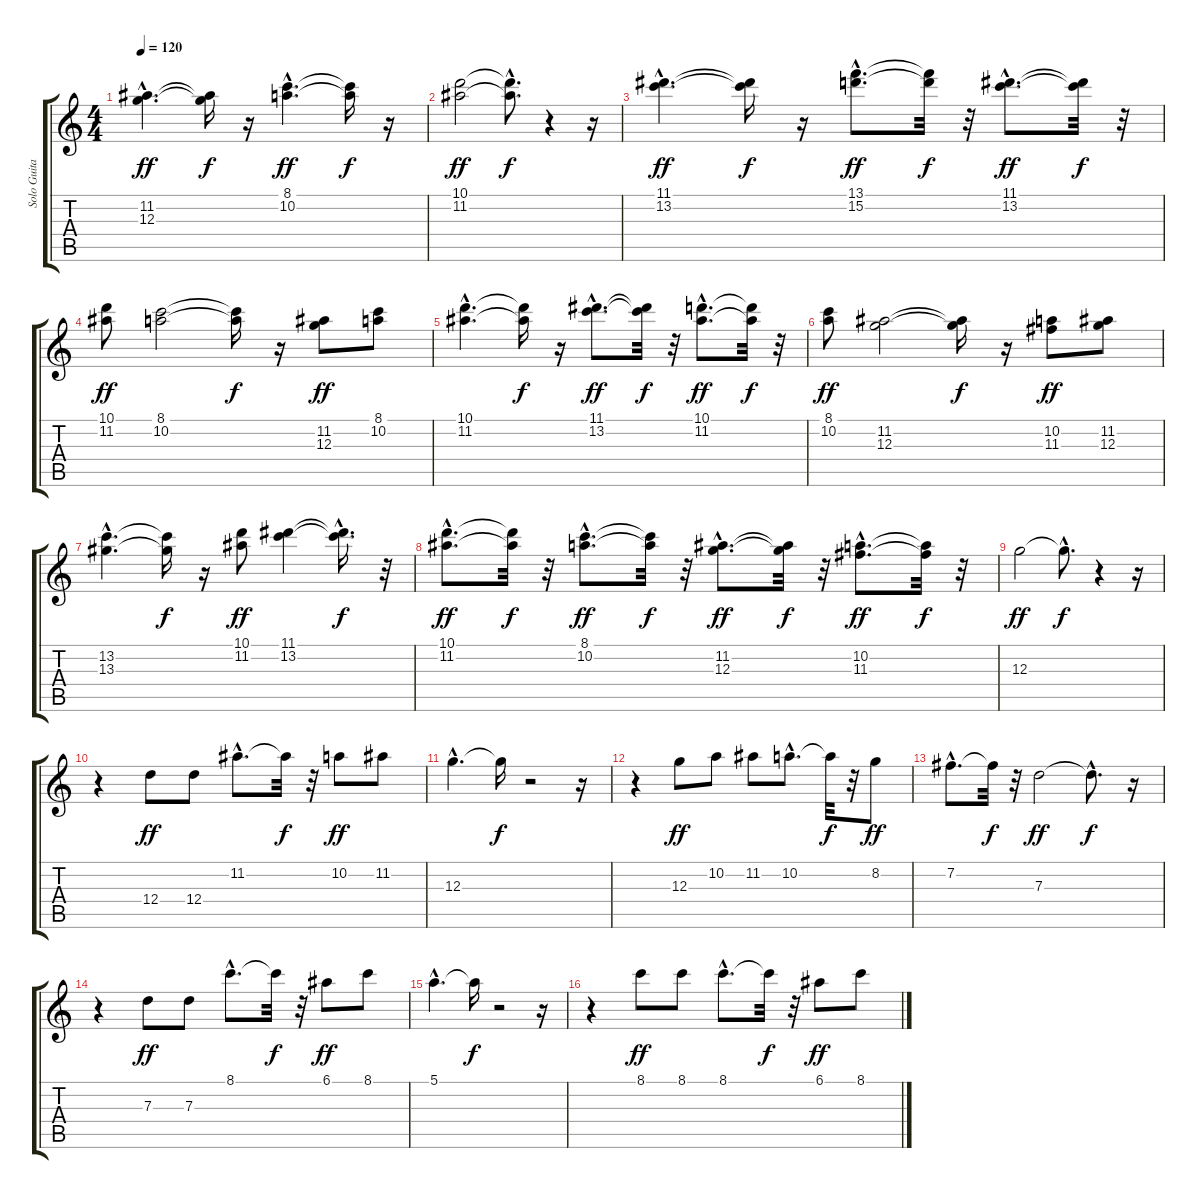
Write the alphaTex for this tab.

\track ("Solo Guitar" "Solo Guita") {instrument overdrivenguitar}
\staff {score tabs}
\tuning (E4 B3 G3 D3 A2 E2) {hide}
\ts (4 4)
\tempo 120
\clef g2
\ks c
(11.2{hac} 12.3{hac}).4{d dy ff} (11.2{t} 12.3{t}).16{dy f} r.16 (8.1{hac} 10.2{hac}).4{d dy ff} (8.1{t} 10.2{t}).16{dy f} r.16 |
(10.1 11.2).2{dy ff} (10.1{hac t} 11.2{hac t}).8{d dy f} r.4 r.16 |
(11.1{hac} 13.2{hac}).4{d dy ff} (11.1{t} 13.2{t}).16{dy f} r.16 (13.1{hac} 15.2{hac}).8{d dy ff} (13.1{t} 15.2{t}).32{dy f} r.32 (11.1{hac} 13.2{hac}).8{d dy ff} (11.1{t} 13.2{t}).32{dy f} r.32 |
(10.1 11.2).8{dy ff} (8.1 10.2).2 (8.1{t} 10.2{t}).16{dy f} r.16 (11.2 12.3).8{dy ff} (8.1 10.2).8 |
(10.1{hac} 11.2{hac}).4{d} (10.1{t} 11.2{t}).16{dy f} r.16 (11.1{hac} 13.2{hac}).8{d dy ff} (11.1{t} 13.2{t}).32{dy f} r.32 (10.1{hac} 11.2{hac}).8{d dy ff} (10.1{t} 11.2{t}).32{dy f} r.32 |
(8.1 10.2).8{dy ff} (11.2 12.3).2 (11.2{t} 12.3{t}).16{dy f} r.16 (10.2 11.3).8{dy ff} (11.2 12.3).8 |
(13.2{hac} 13.3{hac}).4{d} (13.2{t} 13.3{t}).16{dy f} r.16 (10.1 11.2).8{dy ff} (11.1 13.2).4 (11.1{hac t} 13.2{hac t}).16{d dy f} r.32 |
(10.1{hac} 11.2{hac}).8{d dy ff} (10.1{t} 11.2{t}).32{dy f} r.32 (8.1{hac} 10.2{hac}).8{d dy ff} (8.1{t} 10.2{t}).32{dy f} r.32 (11.2{hac} 12.3{hac}).8{d dy ff} (11.2{t} 12.3{t}).32{dy f} r.32 (10.2{hac} 11.3{hac}).8{d dy ff} (10.2{t} 11.3{t}).32{dy f} r.32 |
12.3.2{dy ff} 12.3{hac t}.8{d dy f} r.4 r.16 |
r.4 12.4.8{dy ff} 12.4.8 11.2{hac}.8{d} 11.2{t}.32{dy f} r.32 10.2.8{dy ff} 11.2.8 |
12.3{hac}.4{d} 12.3{t}.16{dy f} r.2 r.16 |
r.4 12.3.8{dy ff} 10.2.8 11.2.8 10.2{hac}.8{d} 10.2{t}.32{dy f} r.32 8.2.8{dy ff} |
7.2{hac}.8{d} 7.2{t}.32{dy f} r.32 7.3.2{dy ff} 7.3{hac t}.8{d dy f} r.16 |
r.4 7.3.8{dy ff} 7.3.8 8.1{hac}.8{d} 8.1{t}.32{dy f} r.32 6.1.8{dy ff} 8.1.8 |
5.1{hac}.4{d} 5.1{t}.16{dy f} r.2 r.16 |
r.4 8.1.8{dy ff} 8.1.8 8.1{hac}.8{d} 8.1{t}.32{dy f} r.32 6.1.8{dy ff} 8.1.8
